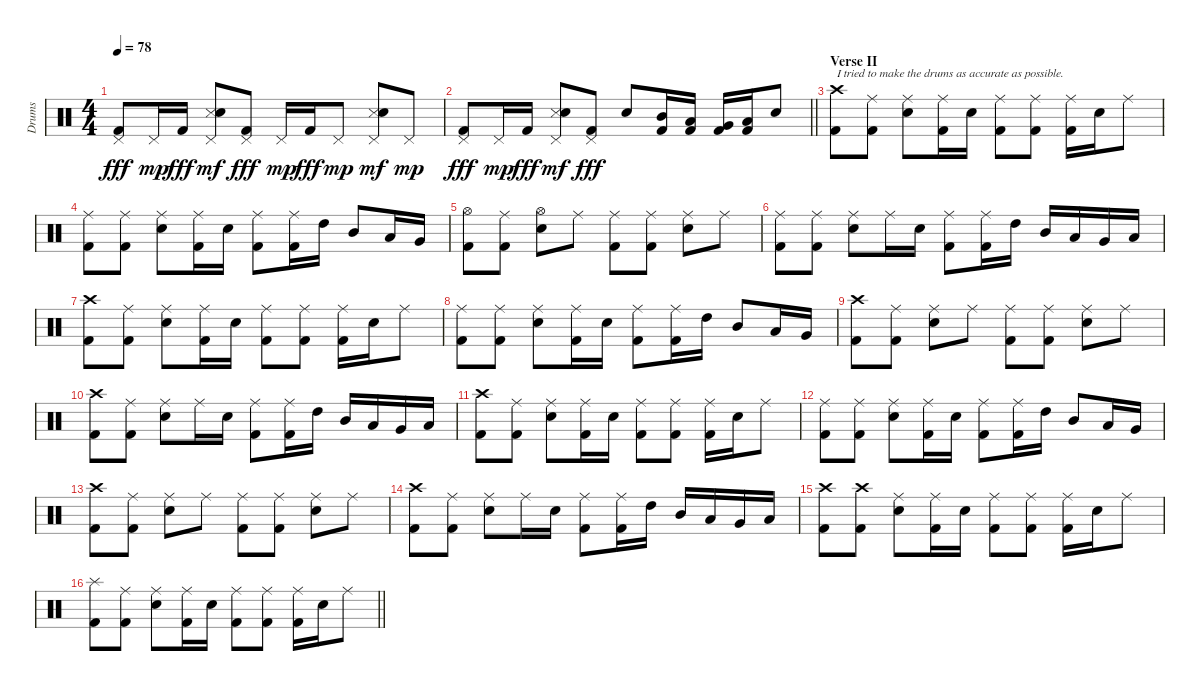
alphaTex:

\track ("Drums" "Drums") {instrument percussion}
\staff {score}
\articulation defaults
\ts (4 4)
\tempo 78
\clef neutral
\ks c
("Pedal Hi-Hat (hit)" "Kick (hit) 2").8{dy fff} "Pedal Hi-Hat (hit)".16{dy mp} "Kick (hit) 2".16{dy fff} ("Pedal Hi-Hat (hit)" "Snare (side stick) 3" "Electric Snare (hit)").8{dy mf} ("Pedal Hi-Hat (hit)" "Kick (hit) 2").8{dy fff} "Pedal Hi-Hat (hit)".16{dy mp} "Kick (hit) 2".16{dy fff} "Pedal Hi-Hat (hit)".8{dy mp} ("Pedal Hi-Hat (hit)" "Snare (side stick) 3" "Electric Snare (hit)").8{dy mf} "Pedal Hi-Hat (hit)".8{dy mp} |
\barLineRight lightlight
("Pedal Hi-Hat (hit)" "Kick (hit) 2").8{dy fff} "Pedal Hi-Hat (hit)".16{dy mp} "Kick (hit) 2".16{dy fff} ("Pedal Hi-Hat (hit)" "Snare (side stick) 3" "Electric Snare (hit)").8{dy mf} ("Pedal Hi-Hat (hit)" "Kick (hit) 2").8{dy fff} "Electric Snare (hit)".8 ("Mid Tom (hit)" "Kick (hit) 2").16 ("Low Tom (hit)" "Kick (hit) 2").16 ("Very Low Tom (hit)" "Kick (hit) 2").16 ("Low Floor Tom (hit)" "Kick (hit) 2").16 "Electric Snare (hit)".8 |
\section ("" "Verse II")
("Crash high (hit)" "Kick (hit) 2").8{txt "I tried to make the drums as accurate as possible."} ("Ride (middle)" "Kick (hit) 2").8 ("Ride (middle)" "Electric Snare (hit)").8 ("Ride (middle)" "Kick (hit) 2").16 "Electric Snare (hit)".16 ("Ride (middle)" "Kick (hit) 2").8 ("Ride (middle)" "Kick (hit) 2").8 ("Ride (middle)" "Kick (hit) 2").16 "Electric Snare (hit)".16 "Ride (middle)".8 |
("Ride (middle)" "Kick (hit) 2").8 ("Ride (middle)" "Kick (hit) 2").8 ("Ride (middle)" "Electric Snare (hit)").8 ("Ride (middle)" "Kick (hit) 2").16 "Electric Snare (hit)".16 ("Ride (middle)" "Kick (hit) 2").8 ("Ride (middle)" "Kick (hit) 2").16 "High Tom (hit)".16 "Mid Tom (hit)".8 "Low Tom (hit)".16 "Very Low Tom (hit)".16 |
("Hi-Hat (open)" "Kick (hit) 2").8 ("Ride (middle)" "Kick (hit) 2").8 ("Hi-Hat (open)" "Electric Snare (hit)").8 "Ride (middle)".8 ("Ride (middle)" "Kick (hit) 2").8 ("Ride (middle)" "Kick (hit) 2").8 ("Ride (middle)" "Electric Snare (hit)").8 "Ride (middle)".8 |
("Ride (middle)" "Kick (hit) 2").8 ("Ride (middle)" "Kick (hit) 2").8 ("Ride (middle)" "Electric Snare (hit)").8 "Ride (middle)".16 "Electric Snare (hit)".16 ("Ride (middle)" "Kick (hit) 2").8 ("Ride (middle)" "Kick (hit) 2").16 "High Tom (hit)".16 "Mid Tom (hit)".16 "Low Tom (hit)".16 "Very Low Tom (hit)".16 "Low Floor Tom (hit)".16 |
("Crash high (hit)" "Kick (hit) 2").8 ("Ride (middle)" "Kick (hit) 2").8 ("Ride (middle)" "Electric Snare (hit)").8 ("Ride (middle)" "Kick (hit) 2").16 "Electric Snare (hit)".16 ("Ride (middle)" "Kick (hit) 2").8 ("Ride (middle)" "Kick (hit) 2").8 ("Ride (middle)" "Kick (hit) 2").16 "Electric Snare (hit)".16 "Ride (middle)".8 |
("Ride (middle)" "Kick (hit) 2").8 ("Ride (middle)" "Kick (hit) 2").8 ("Ride (middle)" "Electric Snare (hit)").8 ("Ride (middle)" "Kick (hit) 2").16 "Electric Snare (hit)".16 ("Ride (middle)" "Kick (hit) 2").8 ("Ride (middle)" "Kick (hit) 2").16 "High Tom (hit)".16 "Mid Tom (hit)".8 "Low Tom (hit)".16 "Very Low Tom (hit)".16 |
("Crash high (hit)" "Kick (hit) 2").8 ("Ride (middle)" "Kick (hit) 2").8 ("Ride (middle)" "Electric Snare (hit)").8 "Ride (middle)".8 ("Ride (middle)" "Kick (hit) 2").8 ("Ride (middle)" "Kick (hit) 2").8 ("Ride (middle)" "Electric Snare (hit)").8 "Ride (middle)".8 |
("Crash high (hit)" "Kick (hit) 2").8 ("Ride (middle)" "Kick (hit) 2").8 ("Ride (middle)" "Electric Snare (hit)").8 "Ride (middle)".16 "Electric Snare (hit)".16 ("Ride (middle)" "Kick (hit) 2").8 ("Ride (middle)" "Kick (hit) 2").16 "High Tom (hit)".16 "Mid Tom (hit)".16 "Low Tom (hit)".16 "Very Low Tom (hit)".16 "Low Floor Tom (hit)".16 |
("Crash high (hit)" "Kick (hit) 2").8 ("Ride (middle)" "Kick (hit) 2").8 ("Ride (middle)" "Electric Snare (hit)").8 ("Ride (middle)" "Kick (hit) 2").16 "Electric Snare (hit)".16 ("Ride (middle)" "Kick (hit) 2").8 ("Ride (middle)" "Kick (hit) 2").8 ("Ride (middle)" "Kick (hit) 2").16 "Electric Snare (hit)".16 "Ride (middle)".8 |
("Ride (middle)" "Kick (hit) 2").8 ("Ride (middle)" "Kick (hit) 2").8 ("Ride (middle)" "Electric Snare (hit)").8 ("Ride (middle)" "Kick (hit) 2").16 "Electric Snare (hit)".16 ("Ride (middle)" "Kick (hit) 2").8 ("Ride (middle)" "Kick (hit) 2").16 "High Tom (hit)".16 "Mid Tom (hit)".8 "Low Tom (hit)".16 "Very Low Tom (hit)".16 |
("Crash high (hit)" "Kick (hit) 2").8 ("Ride (middle)" "Kick (hit) 2").8 ("Ride (middle)" "Electric Snare (hit)").8 "Ride (middle)".8 ("Ride (middle)" "Kick (hit) 2").8 ("Ride (middle)" "Kick (hit) 2").8 ("Ride (middle)" "Electric Snare (hit)").8 "Ride (middle)".8 |
("Crash high (hit)" "Kick (hit) 2").8 ("Ride (middle)" "Kick (hit) 2").8 ("Ride (middle)" "Electric Snare (hit)").8 "Ride (middle)".16 "Electric Snare (hit)".16 ("Ride (middle)" "Kick (hit) 2").8 ("Ride (middle)" "Kick (hit) 2").16 "High Tom (hit)".16 "Mid Tom (hit)".16 "Low Tom (hit)".16 "Very Low Tom (hit)".16 "Low Floor Tom (hit)".16 |
("Crash high (hit)" "Kick (hit) 2").8 ("Crash high (hit)" "Kick (hit) 2").8 ("Ride (middle)" "Electric Snare (hit)").8 ("Ride (middle)" "Kick (hit) 2").16 "Electric Snare (hit)".16 ("Ride (middle)" "Kick (hit) 2").8 ("Ride (middle)" "Kick (hit) 2").8 ("Ride (middle)" "Kick (hit) 2").16 "Electric Snare (hit)".16 "Ride (middle)".8 |
\barLineRight lightlight
("Splash (hit)" "Kick (hit) 2").8 ("Ride (middle)" "Kick (hit) 2").8 ("Ride (middle)" "Electric Snare (hit)").8 ("Ride (middle)" "Kick (hit) 2").16 "Electric Snare (hit)".16 ("Ride (middle)" "Kick (hit) 2").8 ("Ride (middle)" "Kick (hit) 2").8 ("Ride (middle)" "Kick (hit) 2").16 "Electric Snare (hit)".16 "Ride (middle)".8
